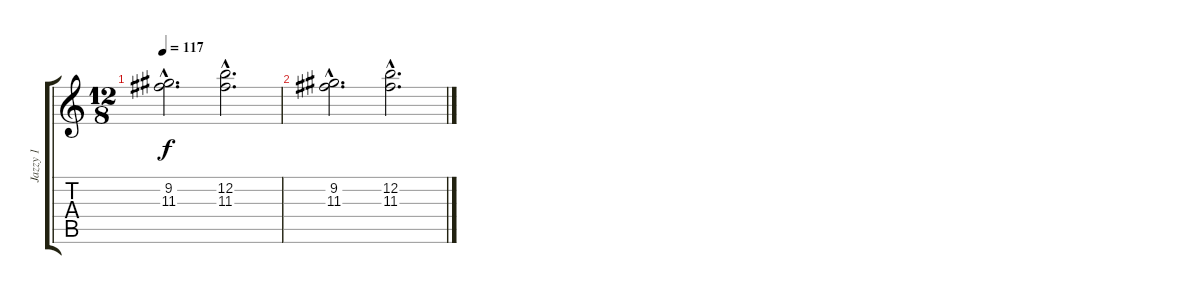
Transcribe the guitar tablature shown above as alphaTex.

\track ("Jazzy 1" "Jazzy 1") {instrument electricguitarjazz}
\staff {score tabs}
\tuning (E4 B3 G3 D3 A2 E2) {hide}
\ts (12 8)
\tempo 117
\clef g2
\ks c
(9.2{hac} 11.3{hac}).2{d dy f} (12.2{hac} 11.3{hac}).2{d} |
(9.2{hac} 11.3{hac}).2{d} (12.2{hac} 11.3{hac}).2{d}
